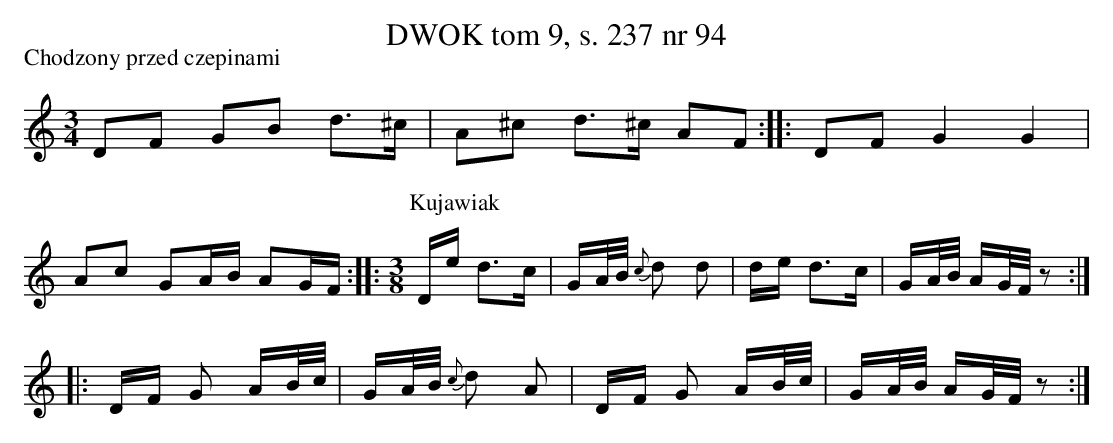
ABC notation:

X:1
T:DWOK tom 9, s. 237 nr 94
L:1/16
M:3/4
P:Chodzony przed czepinami
K:C
D2F2 G2B2 d3^c|A2^c2 d3^c A2F2::D2F2 G4 G4|
A2c2 G2AB A2GF::[M:3/8][P:Kujawiak]De d3c|GA/2B/2 {c }d2 d2|de d3c|GA/2B/2 AG/2F/2 z2:|
|:DF G2 AB/2c/2|GA/2B/2 {c }d2 A2|DF G2 AB/2c/2|GA/2B/2 AG/2F/2 z2:|
